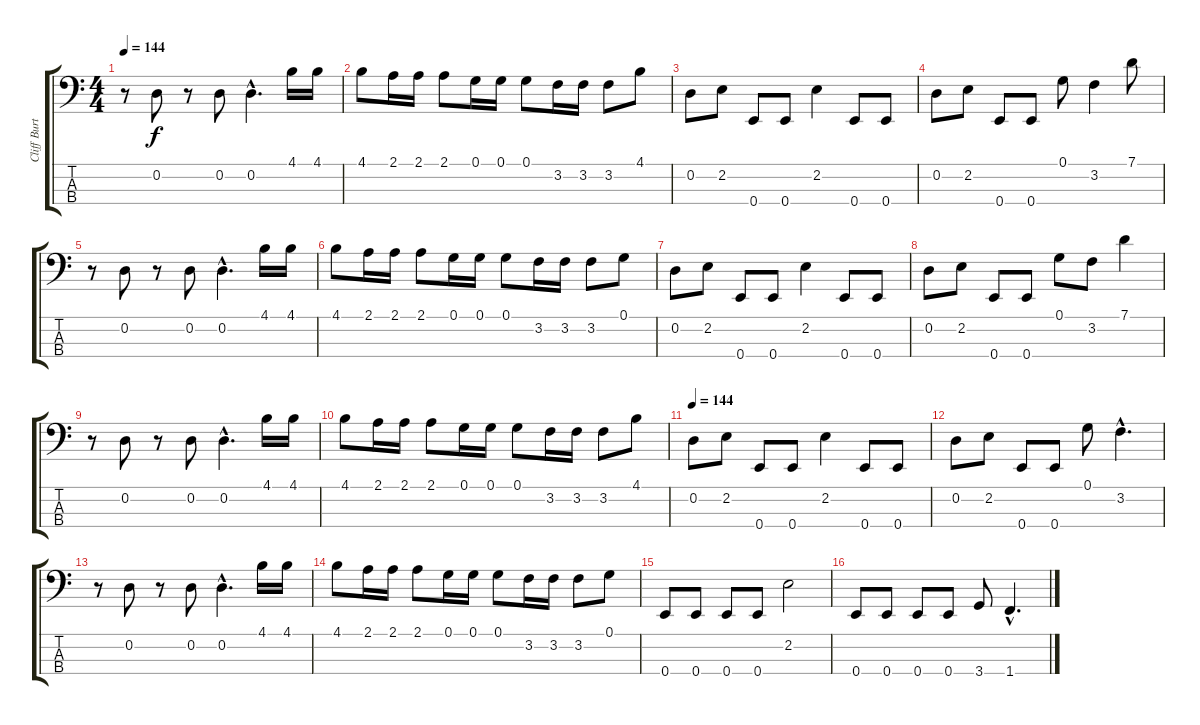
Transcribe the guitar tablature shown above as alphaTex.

\track ("Cliff Burton" "Cliff Burt") {instrument electricbasspick}
\staff {score tabs}
\tuning (G2 D2 A1 E1) {hide}
\ts (4 4)
\tempo 144
\clef f4
\ks c
r.8{dy f} 0.2.8 r.8 0.2.8 0.2{hac}.4{d} 4.1.16 4.1.16 |
4.1.8 2.1.16 2.1.16 2.1.8 0.1.16 0.1.16 0.1.8 3.2.16 3.2.16 3.2.8 4.1.8 |
0.2.8 2.2.8 0.4.8 0.4.8 2.2.4 0.4.8 0.4.8 |
0.2.8 2.2.8 0.4.8 0.4.8 0.1.8 3.2.4 7.1.8 |
r.8 0.2.8 r.8 0.2.8 0.2{hac}.4{d} 4.1.16 4.1.16 |
4.1.8 2.1.16 2.1.16 2.1.8 0.1.16 0.1.16 0.1.8 3.2.16 3.2.16 3.2.8 0.1.8 |
0.2.8 2.2.8 0.4.8 0.4.8 2.2.4 0.4.8 0.4.8 |
0.2.8 2.2.8 0.4.8 0.4.8 0.1.8 3.2.8 7.1.4 |
r.8 0.2.8 r.8 0.2.8 0.2{hac}.4{d} 4.1.16 4.1.16 |
4.1.8 2.1.16 2.1.16 2.1.8 0.1.16 0.1.16 0.1.8 3.2.16 3.2.16 3.2.8 4.1.8 |
\tempo 144
0.2.8 2.2.8 0.4.8 0.4.8 2.2.4 0.4.8 0.4.8 |
0.2.8 2.2.8 0.4.8 0.4.8 0.1.8 3.2{hac}.4{d} |
r.8 0.2.8 r.8 0.2.8 0.2{hac}.4{d} 4.1.16 4.1.16 |
4.1.8 2.1.16 2.1.16 2.1.8 0.1.16 0.1.16 0.1.8 3.2.16 3.2.16 3.2.8 0.1.8 |
0.4.8 0.4.8 0.4.8 0.4.8 2.2.2 |
0.4.8 0.4.8 0.4.8 0.4.8 3.4.8 1.4{hac}.4{d}
